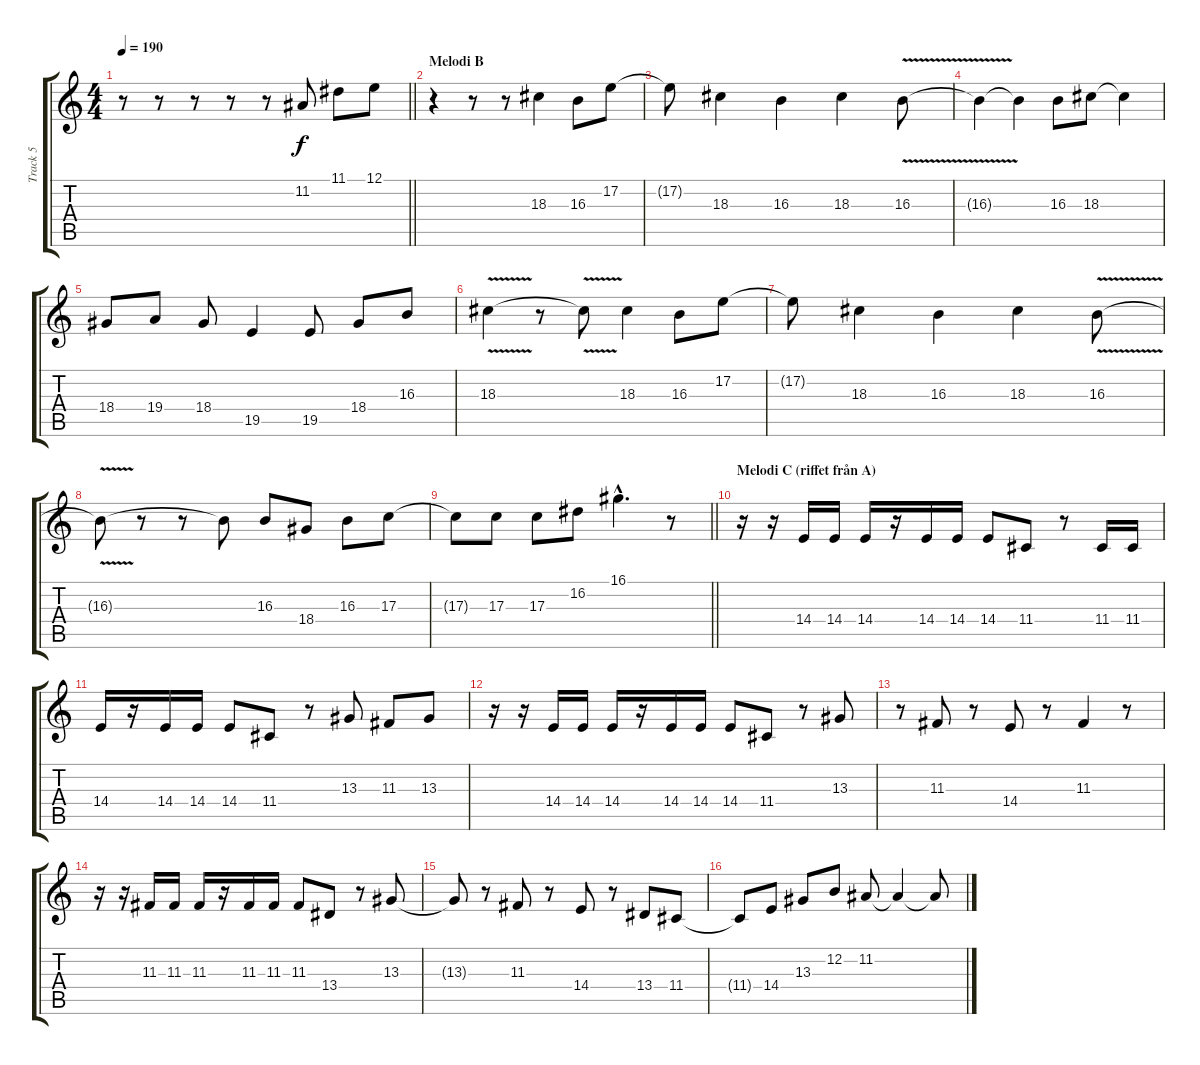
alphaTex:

\track ("Track 5" "Track 5") {instrument lead2sawtooth}
\staff {score tabs}
\tuning (E4 B3 G3 D3 A2 E2) {hide}
\ts (4 4)
\tempo 190
\clef g2
\barLineRight lightlight
\ks c
r.8{dy f} r.8 r.8 r.8 r.8 11.2{t}.8 11.1.8 12.1.8 |
\section ("" "Melodi B")
r.4 r.8 r.8 18.3.4 16.3.8 17.2.8 |
17.2{t}.8 18.3.4 16.3.4 18.3.4 16.3{v}.8 |
16.3{t}.4 16.3{t}.4 16.3.8 18.3.8 18.3{t}.4 |
18.4.8 19.4.8 18.4.8 19.5.4 19.5.8 18.4.8 16.3.8 |
18.3{v}.4 r.8 18.3{t}.8 18.3.4 16.3.8 17.2.8 |
17.2{t}.8 18.3.4 16.3.4 18.3.4 16.3{v}.8 |
16.3{t}.8 r.8 r.8 16.3{t}.8 16.3.8 18.4.8 16.3.8 17.3.8 |
\barLineRight lightlight
17.3{t}.8 17.3.8 17.3.8 16.2.8 16.1{hac}.4{d} r.8 |
\section ("" "Melodi C (riffet från A)")
r.16 r.16 14.4.16 14.4.16 14.4.16 r.16 14.4.16 14.4.16 14.4.8 11.4.8 r.8 11.4.16 11.4.16 |
14.4.16 r.16 14.4.16 14.4.16 14.4.8 11.4.8 r.8 13.3.8 11.3.8 13.3.8 |
r.16 r.16 14.4.16 14.4.16 14.4.16 r.16 14.4.16 14.4.16 14.4.8 11.4.8 r.8 13.3.8 |
r.8 11.3.8 r.8 14.4.8 r.8 11.3.4 r.8 |
r.16 r.16 11.3.16 11.3.16 11.3.16 r.16 11.3.16 11.3.16 11.3.8 13.4.8 r.8 13.3.8 |
13.3{t}.8 r.8 11.3.8 r.8 14.4.8 r.8 13.4.8 11.4.8 |
11.4{t}.8 14.4.8 13.3.8 12.2.8 11.2.8 11.2{t}.4 11.2{t}.8
